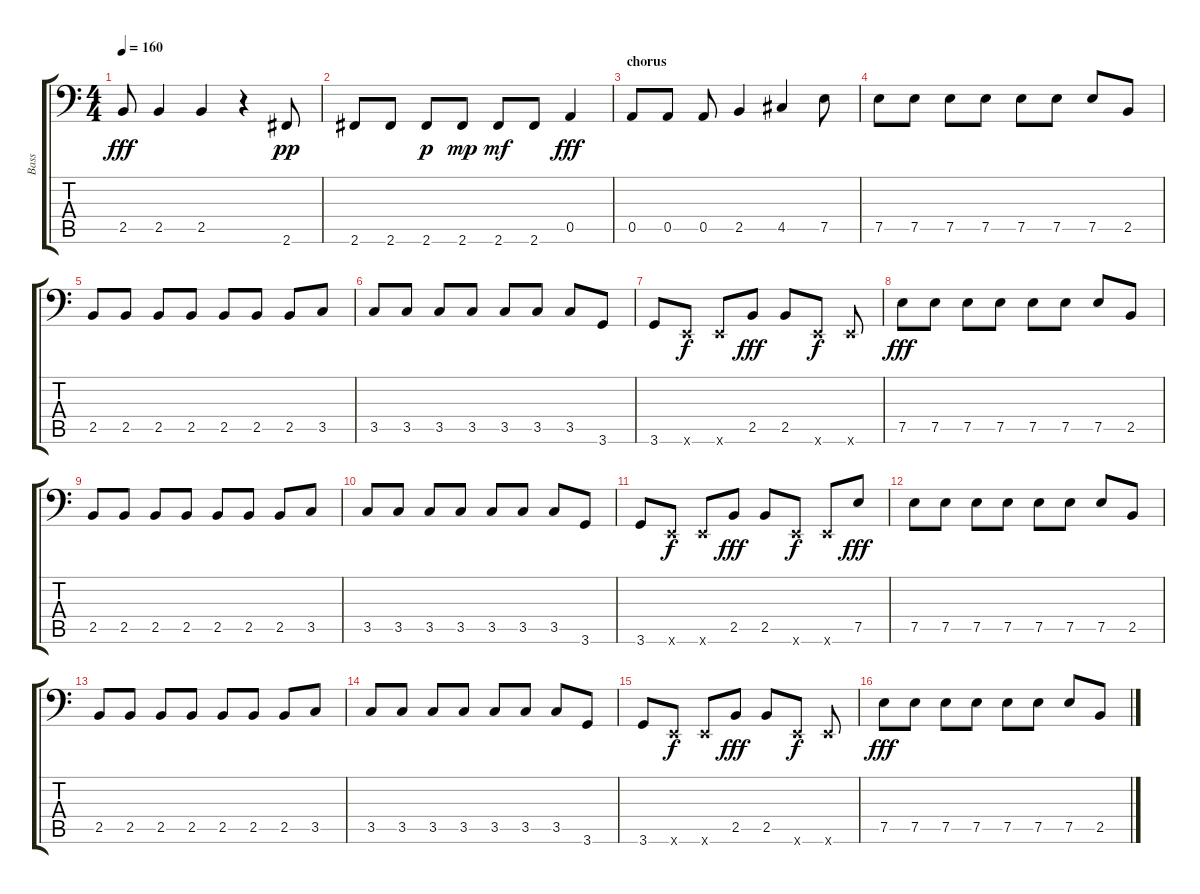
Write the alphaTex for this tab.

\track ("Bass" "Bass") {instrument electricbassfinger}
\staff {score tabs}
\tuning (E3 B2 G2 D2 A1 E1) {hide}
\ts (4 4)
\tempo 160
\clef f4
\ks c
2.5.8{dy fff} 2.5.4 2.5.4 r.4 2.6.8{dy pp} |
2.6.8 2.6.8 2.6.8{dy p} 2.6.8{dy mp} 2.6.8{dy mf} 2.6.8 0.5.4{dy fff} |
\section ("" "chorus")
0.5.8 0.5.8 0.5.8 2.5.4 4.5.4 7.5.8 |
7.5.8 7.5.8 7.5.8 7.5.8 7.5.8 7.5.8 7.5.8 2.5.8 |
2.5.8 2.5.8 2.5.8 2.5.8 2.5.8 2.5.8 2.5.8 3.5.8 |
3.5.8 3.5.8 3.5.8 3.5.8 3.5.8 3.5.8 3.5.8 3.6.8 |
3.6.8 0.6{x}.8{dy f} 0.6{x}.8 2.5.8{dy fff} 2.5.8 0.6{x}.8{dy f} 0.6{x}.8 |
7.5.8{dy fff} 7.5.8 7.5.8 7.5.8 7.5.8 7.5.8 7.5.8 2.5.8 |
2.5.8 2.5.8 2.5.8 2.5.8 2.5.8 2.5.8 2.5.8 3.5.8 |
3.5.8 3.5.8 3.5.8 3.5.8 3.5.8 3.5.8 3.5.8 3.6.8 |
3.6.8 0.6{x}.8{dy f} 0.6{x}.8 2.5.8{dy fff} 2.5.8 0.6{x}.8{dy f} 0.6{x}.8 7.5.8{dy fff} |
7.5.8 7.5.8 7.5.8 7.5.8 7.5.8 7.5.8 7.5.8 2.5.8 |
2.5.8 2.5.8 2.5.8 2.5.8 2.5.8 2.5.8 2.5.8 3.5.8 |
3.5.8 3.5.8 3.5.8 3.5.8 3.5.8 3.5.8 3.5.8 3.6.8 |
3.6.8 0.6{x}.8{dy f} 0.6{x}.8 2.5.8{dy fff} 2.5.8 0.6{x}.8{dy f} 0.6{x}.8 |
7.5.8{dy fff} 7.5.8 7.5.8 7.5.8 7.5.8 7.5.8 7.5.8 2.5.8
